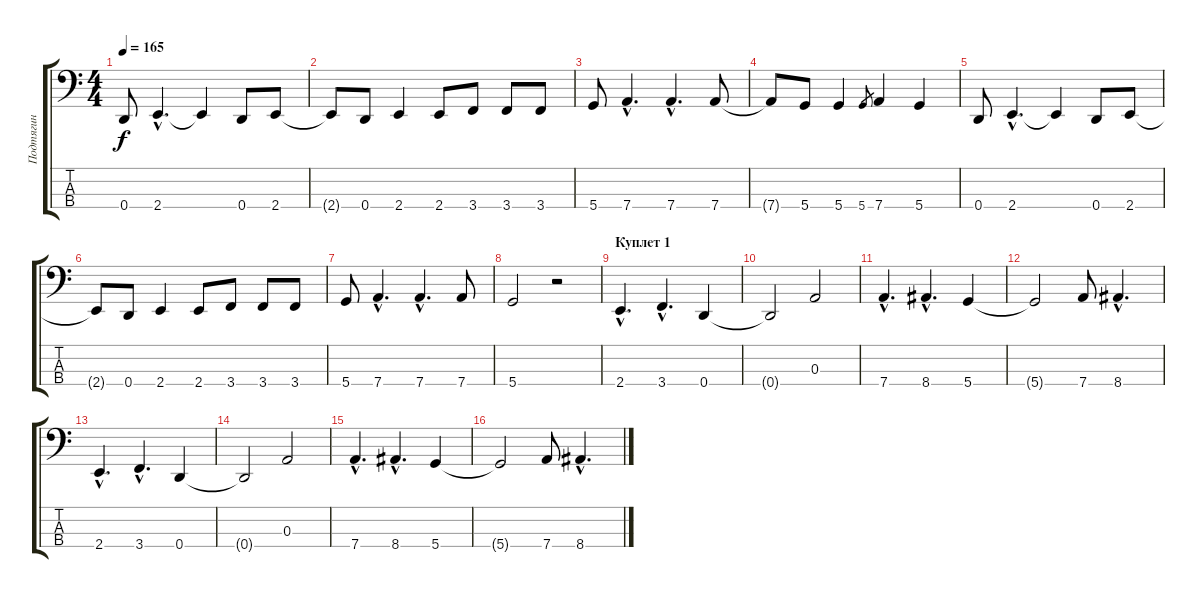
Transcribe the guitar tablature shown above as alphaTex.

\track ("Подтягин" "Подтягин") {instrument electricbasspick}
\staff {score tabs}
\tuning (G2 D2 A1 D1) {hide}
\ts (4 4)
\tempo 165
\clef f4
\ks c
0.4.8{dy f} 2.4{hac}.4{d} 2.4{t}.4 0.4.8 2.4.8 |
2.4{t}.8 0.4.8 2.4.4 2.4.8 3.4.8 3.4.8 3.4.8 |
5.4.8 7.4{hac}.4{d} 7.4{hac}.4{d} 7.4.8 |
7.4{t}.8 5.4.8 5.4.4 5.4.8{gr} 7.4.4 5.4.4 |
0.4.8 2.4{hac}.4{d} 2.4{t}.4 0.4.8 2.4.8 |
2.4{t}.8 0.4.8 2.4.4 2.4.8 3.4.8 3.4.8 3.4.8 |
5.4.8 7.4{hac}.4{d} 7.4{hac}.4{d} 7.4.8 |
5.4.2 r.2 |
\section ("" "Куплет 1")
2.4{hac}.4{d} 3.4{hac}.4{d} 0.4.4 |
0.4{t}.2 0.3.2 |
7.4{hac}.4{d} 8.4{hac}.4{d} 5.4.4 |
5.4{t}.2 7.4.8 8.4{hac}.4{d} |
2.4{hac}.4{d} 3.4{hac}.4{d} 0.4.4 |
0.4{t}.2 0.3.2 |
7.4{hac}.4{d} 8.4{hac}.4{d} 5.4.4 |
5.4{t}.2 7.4.8 8.4{hac}.4{d}
